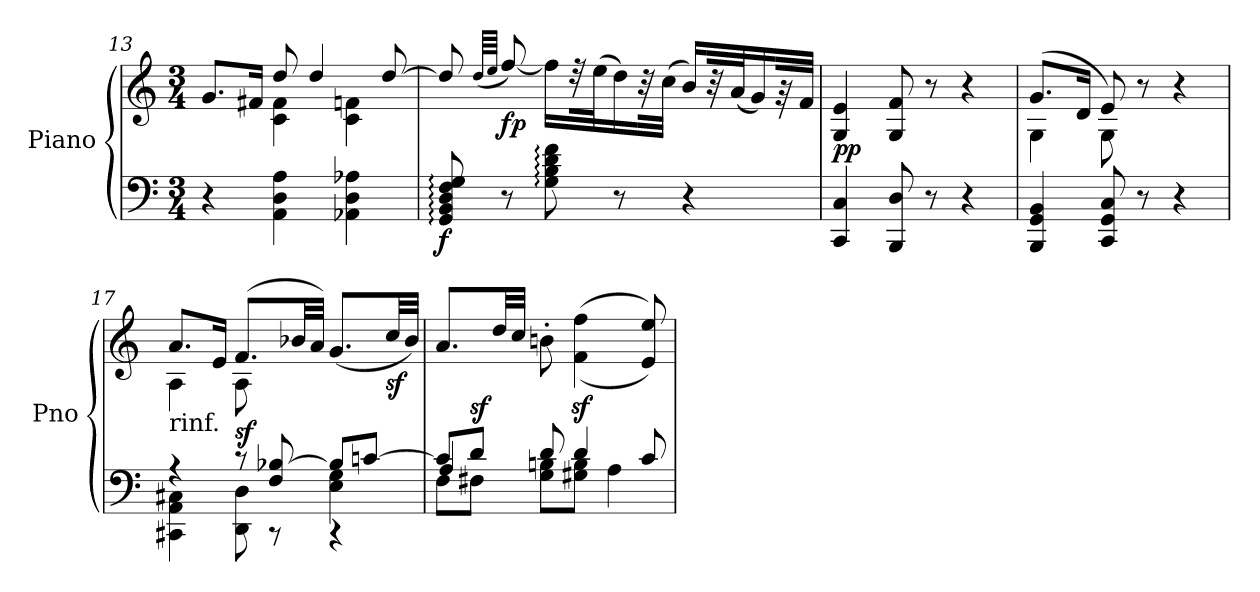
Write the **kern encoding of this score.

**kern	**kern	**dynam
*part1	*part1	*part1
*staff2	*staff1	*staff1/2
*I"Piano	*	*
*I'Pno	*	*
!!LO:LB:g=z
*clefF4	*clefG2	*
*k[]	*k[]	*
*C:	*C:	*
*M3/4	*M3/4	*
=13	=13	=13
*	*^	*
4r	8.g/L	4ryy	.
.	16f#X/Jk	.	.
4AA\ 4D\ 4A\	8dd/	4c\ 4f#\	.
.	4dd/	.	.
4AA-X\ 4D\ 4A-X\	.	4c\ 4fn\	.
.	[8dd/	.	.
=14	=14	=14	=14
!	!	!	!LO:DY:b=2
8GG/: 8BB/: 8D/: 8F/: 8G/:	8dd/]	8ryy	f
.	.	(64qdd/LLLL	.
.	.	64qee/JJJJ	.
!	!	!	!LO:DY:b
8r	8ryy	[8ff/)	fp
8G\: 8B\: 8d\: 8f\:	16ryy	16ff\LL]	.
.	32rdd	32ryy	.
.	32ryy	(32ee\K	.
8r	16ryy	16dd\)	.
.	32r	32ryy	.
.	32ryy	(32cc\JJk	.
4r	16ryy	16b/LL)	.
.	32r	32ryy	.
.	32ryy	(32a/K	.
.	16ryy	16g/)	.
.	32rg	32ryy	.
.	32ryy	32f/JJk	.
=15	=15	=15	=15
!	!	!	!LO:DY:b
*	*v	*v	*
4CC/ 4C/	4G/ 4e/	pp
8BBB/ 8D/	8G/ 8f/	.
8r	8r	.
4r	4r	.
=16	=16	=16
*	*^	*
4BBB/ 4GG/ 4BB/	(8.g/L	4G\	.
.	16d/Jk	.	.
8CC/ 8GG/ 8C/	8e/)	8G\	.
8r	8r	4.ryy	.
4r	4r	.	.
!!LO:LB:g=z	!!
=17	=17	=17	=17
*^	*	*	*
*	*^	*	*	*
!	!	!	!LO:TX:b:t=rinf.	!	!
4rA	4CC#X\ 4AA\ 4C#X\	2ryy	8.a/L	4A\	.
.	.	.	16e/Jk	.	.
!	!	!	!	!	!LO:DY:b
8rc	8DD\ 8D\	.	(8.f/L	8A\	sf
8F/ [8B-X/	8rCC	.	.	4.ryy	.
.	.	.	32b-X/LL	.	.
.	.	.	32a/JJJ)	.	.
8B-/L]	4rCC	4E\ 4G\	(8.g/L	.	.
[8cn/J	.	.	.	.	.
!	!	!	!	!	!LO:DY:b
.	.	.	32cc/LL	.	sf
.	.	.	32b-/JJJ)	.	.
*	*	*	*v	*v	*
=18	=18	=18	=18	=18
8c/L]	8F\L	4A/	8.a/L	.
!	!	!	!	!LO:DY:a=2
8d/J	8F#X\J	.	.	sf
.	.	.	32dd/LL	.
.	.	.	32cc/JJJ	.
8d/	8G\ 8Bn\L	2ryy	8bn'\	.
4d/	8G#X\ 8B\J	.	((4f\z< 4ff\z<	.
.	4A\	.	.	.
8c/	.	.	8e/ 8ee/))	.
*v	*v	*v	*	*
=	=	=
*-	*-	*-
